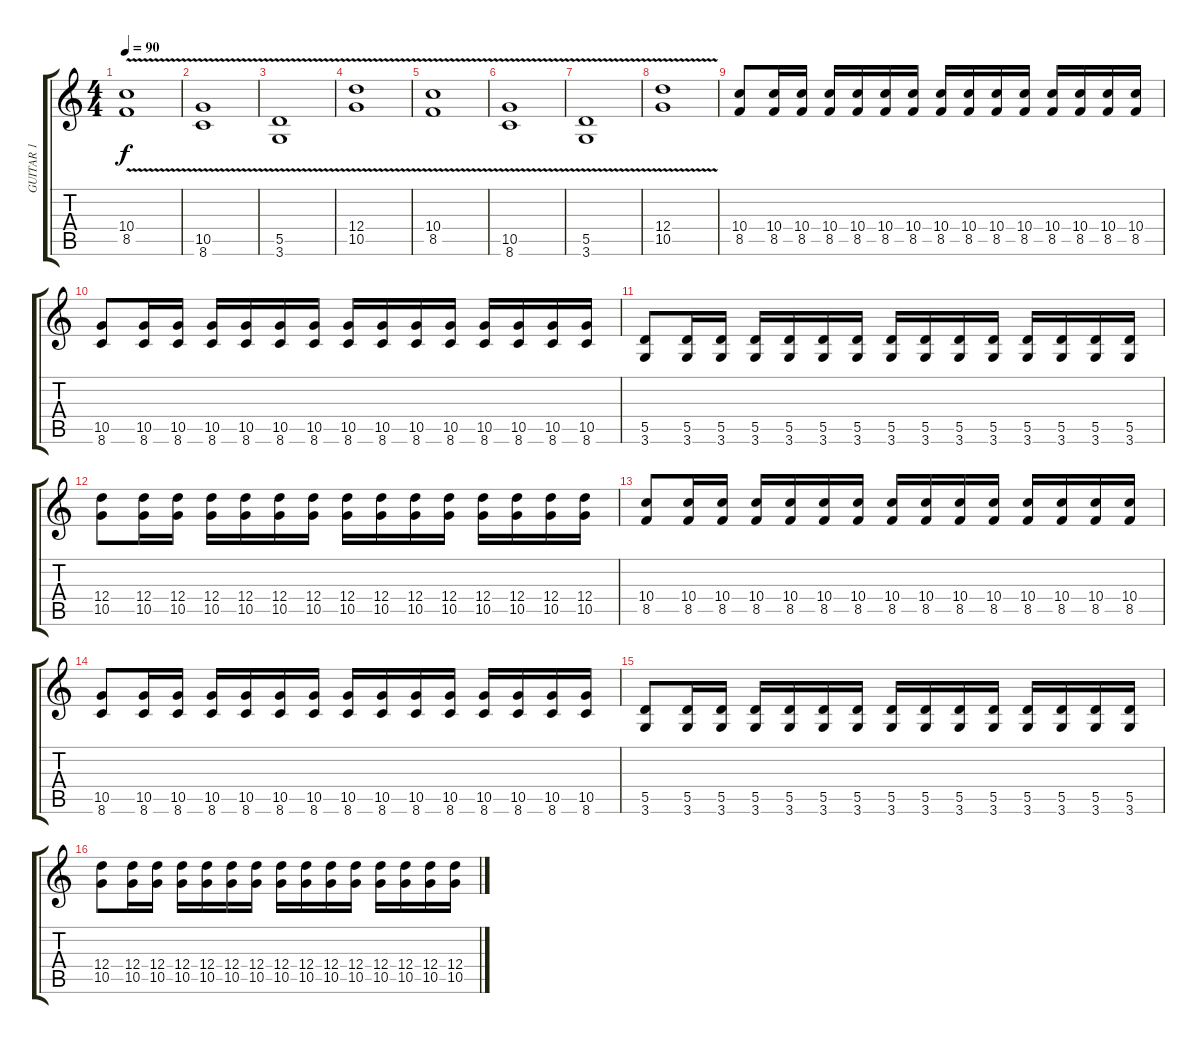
\track ("GUITAR 1" "GUITAR 1") {instrument overdrivenguitar}
\staff {score tabs}
\tuning (E4 B3 G3 D3 A2 E2) {hide}
\ts (4 4)
\tempo 90
\clef g2
\ks c
(10.4{v} 8.5).1{dy f instrument overdrivenguitar} |
(10.5{v} 8.6).1 |
(5.5{v} 3.6).1 |
(12.4{v} 10.5).1 |
(10.4{v} 8.5).1 |
(10.5{v} 8.6).1 |
(5.5{v} 3.6).1 |
(12.4{v} 10.5).1 |
(10.4 8.5).8 (10.4 8.5).16 (10.4 8.5).16 (10.4 8.5).16 (10.4 8.5).16 (10.4 8.5).16 (10.4 8.5).16 (10.4 8.5).16 (10.4 8.5).16 (10.4 8.5).16 (10.4 8.5).16 (10.4 8.5).16 (10.4 8.5).16 (10.4 8.5).16 (10.4 8.5).16 |
(10.5 8.6).8 (10.5 8.6).16 (10.5 8.6).16 (10.5 8.6).16 (10.5 8.6).16 (10.5 8.6).16 (10.5 8.6).16 (10.5 8.6).16 (10.5 8.6).16 (10.5 8.6).16 (10.5 8.6).16 (10.5 8.6).16 (10.5 8.6).16 (10.5 8.6).16 (10.5 8.6).16 |
(5.5 3.6).8 (5.5 3.6).16 (5.5 3.6).16 (5.5 3.6).16 (5.5 3.6).16 (5.5 3.6).16 (5.5 3.6).16 (5.5 3.6).16 (5.5 3.6).16 (5.5 3.6).16 (5.5 3.6).16 (5.5 3.6).16 (5.5 3.6).16 (5.5 3.6).16 (5.5 3.6).16 |
(12.4 10.5).8 (12.4 10.5).16 (12.4 10.5).16 (12.4 10.5).16 (12.4 10.5).16 (12.4 10.5).16 (12.4 10.5).16 (12.4 10.5).16 (12.4 10.5).16 (12.4 10.5).16 (12.4 10.5).16 (12.4 10.5).16 (12.4 10.5).16 (12.4 10.5).16 (12.4 10.5).16 |
(10.4 8.5).8 (10.4 8.5).16 (10.4 8.5).16 (10.4 8.5).16 (10.4 8.5).16 (10.4 8.5).16 (10.4 8.5).16 (10.4 8.5).16 (10.4 8.5).16 (10.4 8.5).16 (10.4 8.5).16 (10.4 8.5).16 (10.4 8.5).16 (10.4 8.5).16 (10.4 8.5).16 |
(10.5 8.6).8 (10.5 8.6).16 (10.5 8.6).16 (10.5 8.6).16 (10.5 8.6).16 (10.5 8.6).16 (10.5 8.6).16 (10.5 8.6).16 (10.5 8.6).16 (10.5 8.6).16 (10.5 8.6).16 (10.5 8.6).16 (10.5 8.6).16 (10.5 8.6).16 (10.5 8.6).16 |
(5.5 3.6).8 (5.5 3.6).16 (5.5 3.6).16 (5.5 3.6).16 (5.5 3.6).16 (5.5 3.6).16 (5.5 3.6).16 (5.5 3.6).16 (5.5 3.6).16 (5.5 3.6).16 (5.5 3.6).16 (5.5 3.6).16 (5.5 3.6).16 (5.5 3.6).16 (5.5 3.6).16 |
(12.4 10.5).8 (12.4 10.5).16 (12.4 10.5).16 (12.4 10.5).16 (12.4 10.5).16 (12.4 10.5).16 (12.4 10.5).16 (12.4 10.5).16 (12.4 10.5).16 (12.4 10.5).16 (12.4 10.5).16 (12.4 10.5).16 (12.4 10.5).16 (12.4 10.5).16 (12.4 10.5).16
